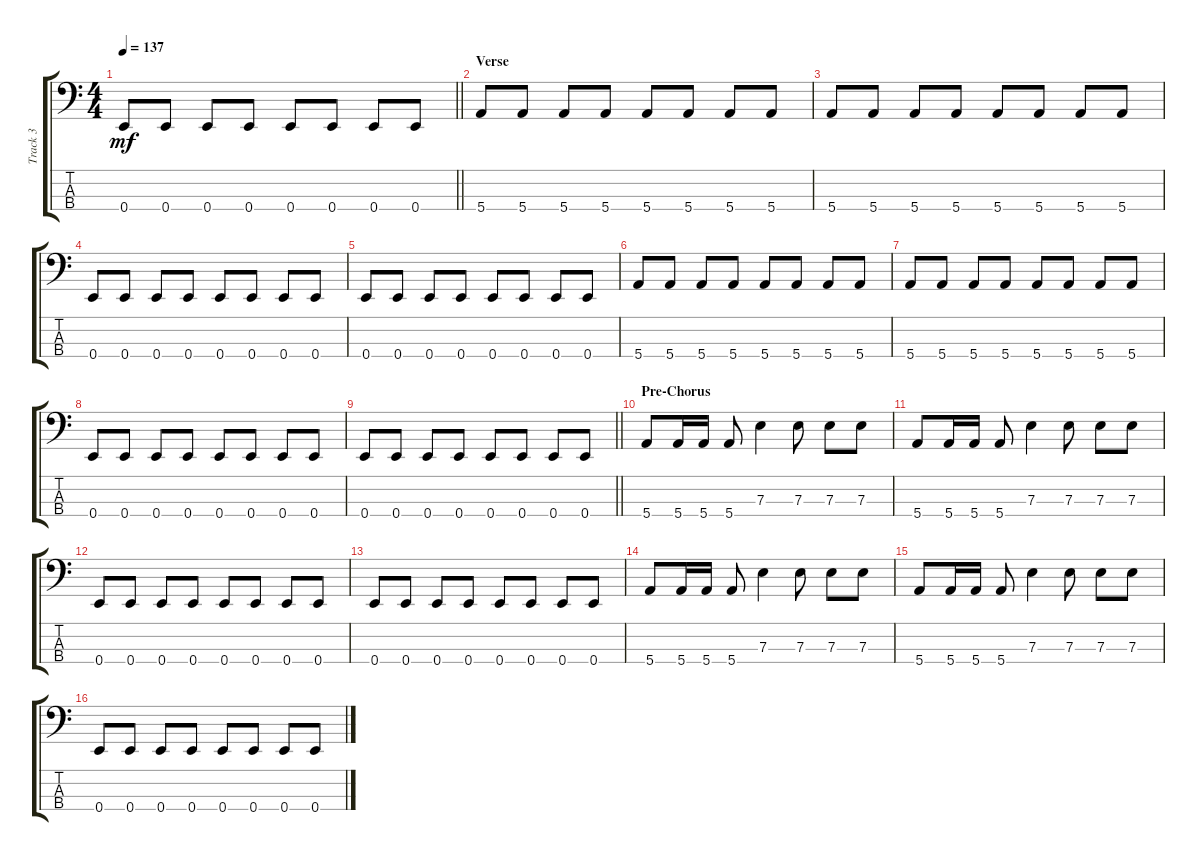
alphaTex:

\track ("Track 3" "Track 3") {instrument electricbassfinger}
\staff {score tabs}
\tuning (G2 D2 A1 E1) {hide}
\ts (4 4)
\tempo 137
\clef f4
\barLineRight lightlight
\ks c
0.4.8{dy mf} 0.4.8 0.4.8 0.4.8 0.4.8 0.4.8 0.4.8 0.4.8 |
\section ("" "Verse")
5.4.8 5.4.8 5.4.8 5.4.8 5.4.8 5.4.8 5.4.8 5.4.8 |
5.4.8 5.4.8 5.4.8 5.4.8 5.4.8 5.4.8 5.4.8 5.4.8 |
0.4.8 0.4.8 0.4.8 0.4.8 0.4.8 0.4.8 0.4.8 0.4.8 |
0.4.8 0.4.8 0.4.8 0.4.8 0.4.8 0.4.8 0.4.8 0.4.8 |
5.4.8 5.4.8 5.4.8 5.4.8 5.4.8 5.4.8 5.4.8 5.4.8 |
5.4.8 5.4.8 5.4.8 5.4.8 5.4.8 5.4.8 5.4.8 5.4.8 |
0.4.8 0.4.8 0.4.8 0.4.8 0.4.8 0.4.8 0.4.8 0.4.8 |
\barLineRight lightlight
0.4.8 0.4.8 0.4.8 0.4.8 0.4.8 0.4.8 0.4.8 0.4.8 |
\section ("" "Pre-Chorus")
5.4.8 5.4.16 5.4.16 5.4.8 7.3.4 7.3.8 7.3.8 7.3.8 |
5.4.8 5.4.16 5.4.16 5.4.8 7.3.4 7.3.8 7.3.8 7.3.8 |
0.4.8 0.4.8 0.4.8 0.4.8 0.4.8 0.4.8 0.4.8 0.4.8 |
0.4.8 0.4.8 0.4.8 0.4.8 0.4.8 0.4.8 0.4.8 0.4.8 |
5.4.8 5.4.16 5.4.16 5.4.8 7.3.4 7.3.8 7.3.8 7.3.8 |
5.4.8 5.4.16 5.4.16 5.4.8 7.3.4 7.3.8 7.3.8 7.3.8 |
0.4.8 0.4.8 0.4.8 0.4.8 0.4.8 0.4.8 0.4.8 0.4.8
